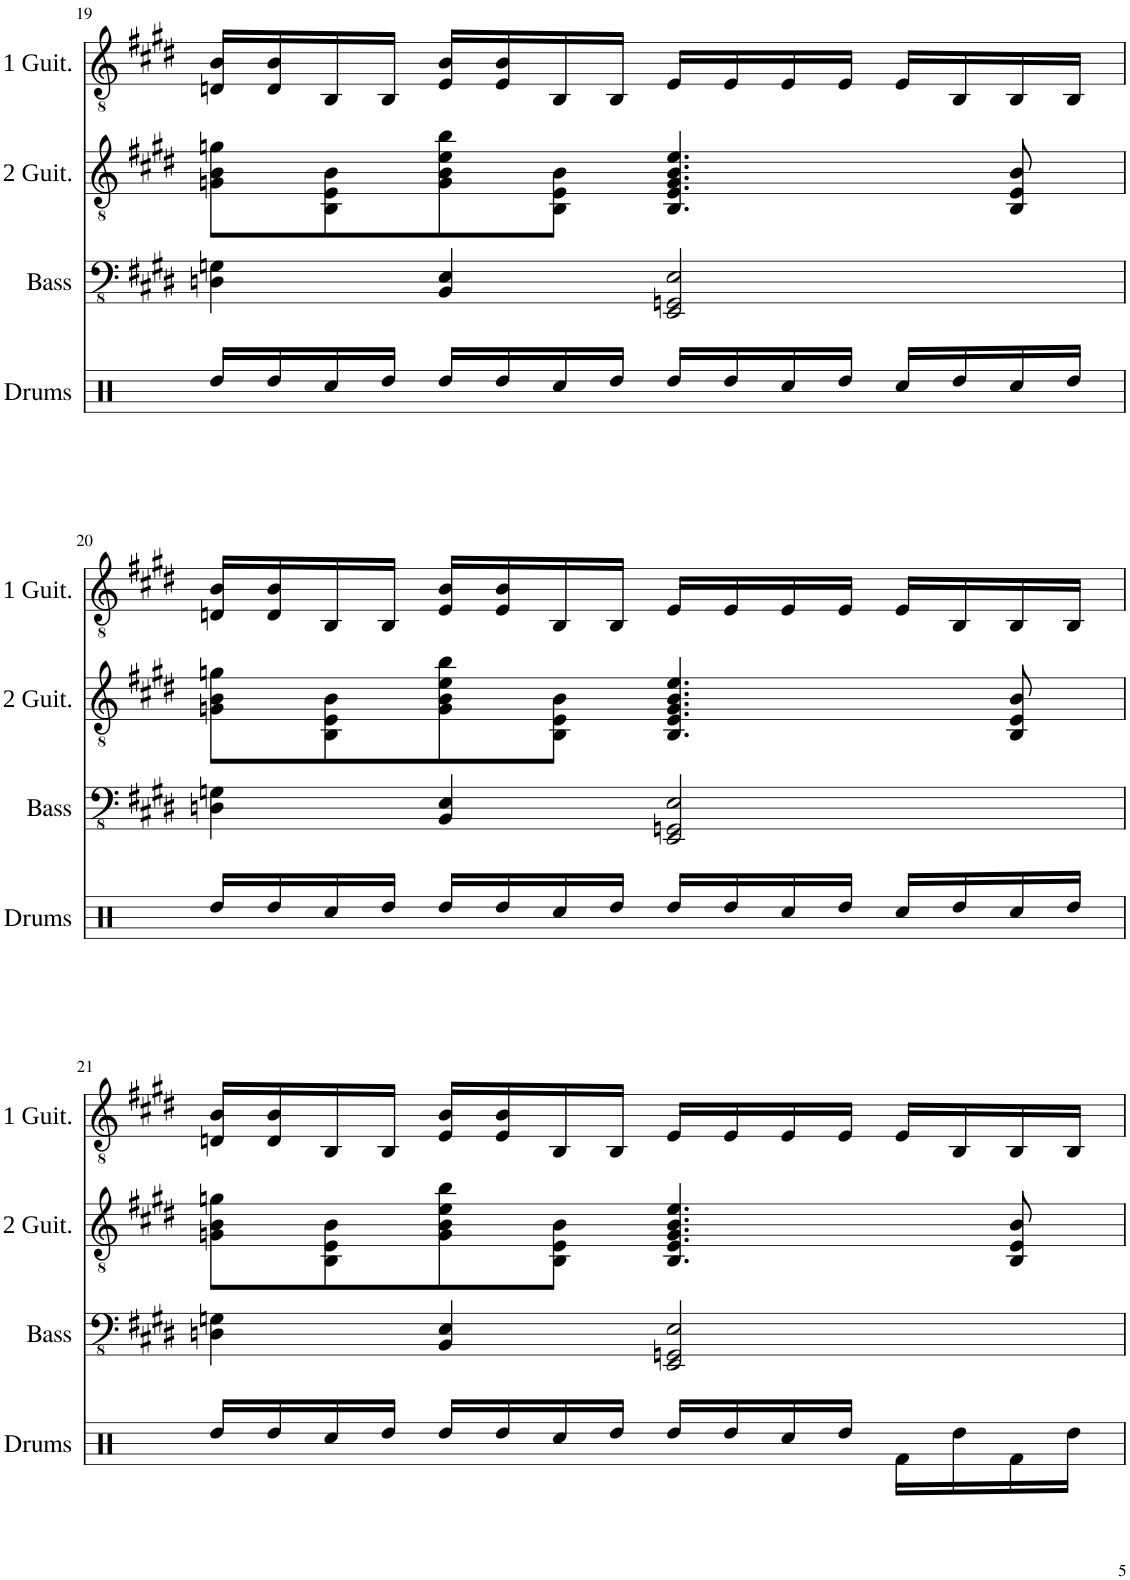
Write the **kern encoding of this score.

**kern	**kern	**kern
*part3	*part2	*part1
*staff3	*staff2	*staff1
*I"Bass Guitar	*I"Second Guitar	*I"First Guitar
*I'Bass	*I'2 Guit.	*I'1 Guit.
!!LO:PB:g=z
*clefFv4	*clefGv2	*clefGv2
*k[f#c#g#d#]	*k[f#c#g#d#]	*k[f#c#g#d#]
*M4/4	*M4/4	*M4/4
=19	=19	=19
4DDn\ 4GGn\	8Gn\ 8B\ 8gn\L	16Dn/ 16B/LL
.	.	16D/ 16B/
.	8BB\ 8E\ 8B\	16BB/
.	.	16BB/JJ
4BBB/ 4EE/	8G\ 8B\ 8e\ 8b\	16E/ 16B/LL
.	.	16E/ 16B/
.	8BB\ 8E\ 8B\J	16BB/
.	.	16BB/JJ
2EEE/ 2GGGn/ 2EE/	4.BB/ 4.E/ 4.G/ 4.B/ 4.e/	16E/LL
.	.	16E/
.	.	16E/
.	.	16E/JJ
.	.	16E/LL
.	.	16BB/
.	8BB/ 8E/ 8B/	16BB/
.	.	16BB/JJ
!!LO:LB:g=z
=20	=20	=20
4DDn\ 4GGn\	8Gn\ 8B\ 8gn\L	16Dn/ 16B/LL
.	.	16D/ 16B/
.	8BB\ 8E\ 8B\	16BB/
.	.	16BB/JJ
4BBB/ 4EE/	8G\ 8B\ 8e\ 8b\	16E/ 16B/LL
.	.	16E/ 16B/
.	8BB\ 8E\ 8B\J	16BB/
.	.	16BB/JJ
2EEE/ 2GGGn/ 2EE/	4.BB/ 4.E/ 4.G/ 4.B/ 4.e/	16E/LL
.	.	16E/
.	.	16E/
.	.	16E/JJ
.	.	16E/LL
.	.	16BB/
.	8BB/ 8E/ 8B/	16BB/
.	.	16BB/JJ
!!LO:LB:g=z
=21	=21	=21
4DDn\ 4GGn\	8Gn\ 8B\ 8gn\L	16Dn/ 16B/LL
.	.	16D/ 16B/
.	8BB\ 8E\ 8B\	16BB/
.	.	16BB/JJ
4BBB/ 4EE/	8G\ 8B\ 8e\ 8b\	16E/ 16B/LL
.	.	16E/ 16B/
.	8BB\ 8E\ 8B\J	16BB/
.	.	16BB/JJ
2EEE/ 2GGGn/ 2EE/	4.BB/ 4.E/ 4.G/ 4.B/ 4.e/	16E/LL
.	.	16E/
.	.	16E/
.	.	16E/JJ
.	.	16E/LL
.	.	16BB/
.	8BB/ 8E/ 8B/	16BB/
.	.	16BB/JJ
=	=	=
*-	*-	*-
